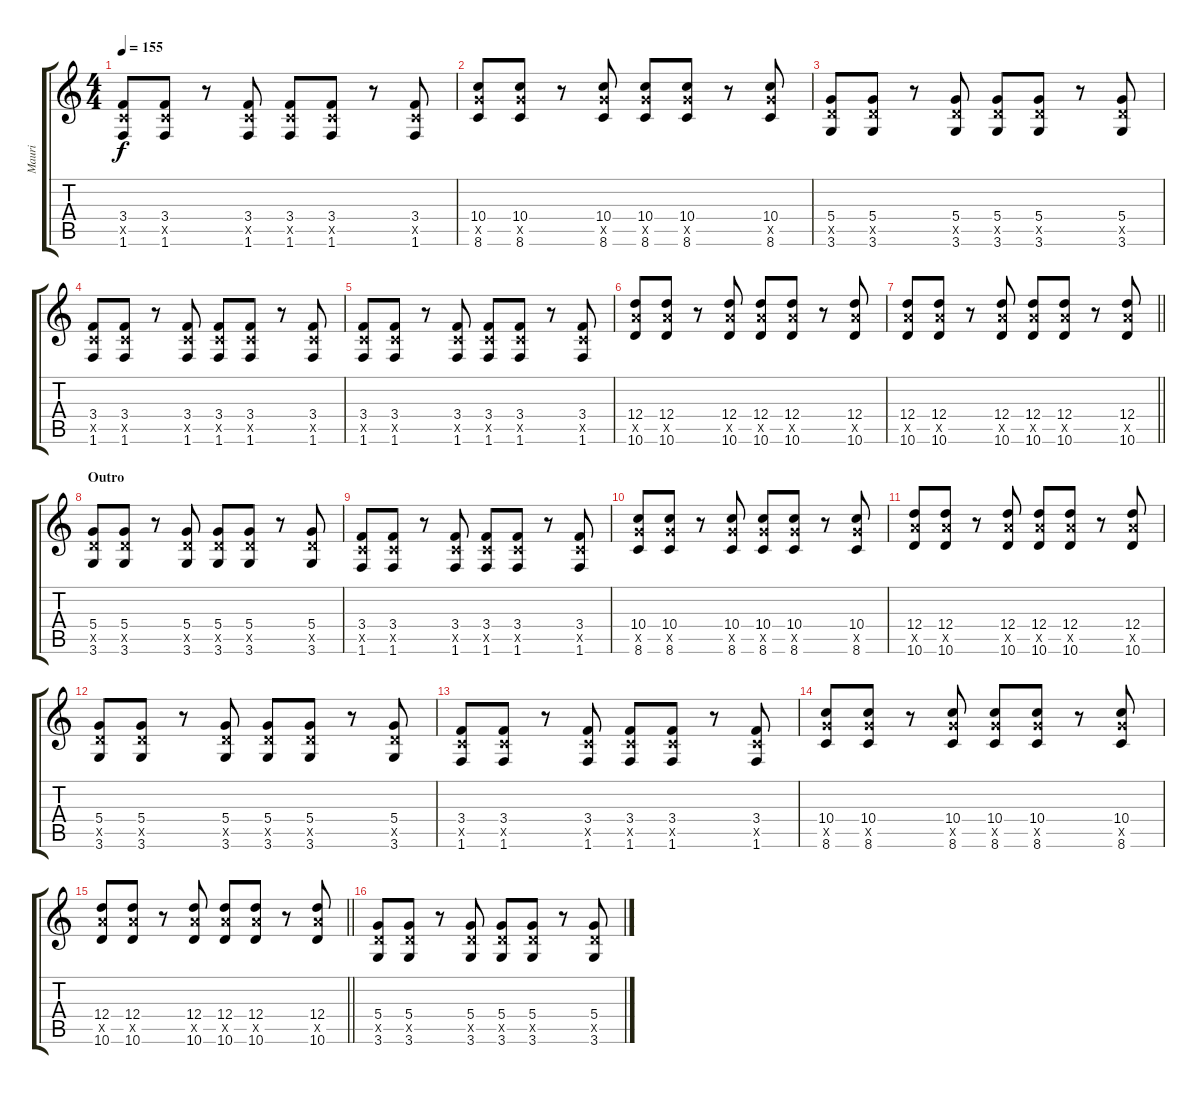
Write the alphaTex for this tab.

\track ("Mauri" "Mauri") {instrument electricguitarclean}
\staff {score tabs}
\tuning (E4 B3 G3 D3 A2 E2) {hide}
\ts (4 4)
\tempo 155
\clef g2
\ks c
(3.4 3.5{x} 1.6).8{dy f} (3.4 3.5{x} 1.6).8 r.8 (3.4 3.5{x} 1.6).8 (3.4 3.5{x} 1.6).8 (3.4 3.5{x} 1.6).8 r.8 (3.4 3.5{x} 1.6).8 |
(10.4 10.5{x} 8.6).8 (10.4 10.5{x} 8.6).8 r.8 (10.4 10.5{x} 8.6).8 (10.4 10.5{x} 8.6).8 (10.4 10.5{x} 8.6).8 r.8 (10.4 10.5{x} 8.6).8 |
(5.4 5.5{x} 3.6).8 (5.4 5.5{x} 3.6).8 r.8 (5.4 5.5{x} 3.6).8 (5.4 5.5{x} 3.6).8 (5.4 5.5{x} 3.6).8 r.8 (5.4 5.5{x} 3.6).8 |
(3.4 3.5{x} 1.6).8 (3.4 3.5{x} 1.6).8 r.8 (3.4 3.5{x} 1.6).8 (3.4 3.5{x} 1.6).8 (3.4 3.5{x} 1.6).8 r.8 (3.4 3.5{x} 1.6).8 |
(3.4 3.5{x} 1.6).8 (3.4 3.5{x} 1.6).8 r.8 (3.4 3.5{x} 1.6).8 (3.4 3.5{x} 1.6).8 (3.4 3.5{x} 1.6).8 r.8 (3.4 3.5{x} 1.6).8 |
(12.4 12.5{x} 10.6).8 (12.4 12.5{x} 10.6).8 r.8 (12.4 12.5{x} 10.6).8 (12.4 12.5{x} 10.6).8 (12.4 12.5{x} 10.6).8 r.8 (12.4 12.5{x} 10.6).8 |
\barLineRight lightlight
(12.4 12.5{x} 10.6).8 (12.4 12.5{x} 10.6).8 r.8 (12.4 12.5{x} 10.6).8 (12.4 12.5{x} 10.6).8 (12.4 12.5{x} 10.6).8 r.8 (12.4 12.5{x} 10.6).8 |
\section ("" "Outro")
(5.4 5.5{x} 3.6).8 (5.4 5.5{x} 3.6).8 r.8 (5.4 5.5{x} 3.6).8 (5.4 5.5{x} 3.6).8 (5.4 5.5{x} 3.6).8 r.8 (5.4 5.5{x} 3.6).8 |
(3.4 3.5{x} 1.6).8 (3.4 3.5{x} 1.6).8 r.8 (3.4 3.5{x} 1.6).8 (3.4 3.5{x} 1.6).8 (3.4 3.5{x} 1.6).8 r.8 (3.4 3.5{x} 1.6).8 |
(10.4 10.5{x} 8.6).8 (10.4 10.5{x} 8.6).8 r.8 (10.4 10.5{x} 8.6).8 (10.4 10.5{x} 8.6).8 (10.4 10.5{x} 8.6).8 r.8 (10.4 10.5{x} 8.6).8 |
(12.4 12.5{x} 10.6).8 (12.4 12.5{x} 10.6).8 r.8 (12.4 12.5{x} 10.6).8 (12.4 12.5{x} 10.6).8 (12.4 12.5{x} 10.6).8 r.8 (12.4 12.5{x} 10.6).8 |
(5.4 5.5{x} 3.6).8 (5.4 5.5{x} 3.6).8 r.8 (5.4 5.5{x} 3.6).8 (5.4 5.5{x} 3.6).8 (5.4 5.5{x} 3.6).8 r.8 (5.4 5.5{x} 3.6).8 |
(3.4 3.5{x} 1.6).8 (3.4 3.5{x} 1.6).8 r.8 (3.4 3.5{x} 1.6).8 (3.4 3.5{x} 1.6).8 (3.4 3.5{x} 1.6).8 r.8 (3.4 3.5{x} 1.6).8 |
(10.4 10.5{x} 8.6).8 (10.4 10.5{x} 8.6).8 r.8 (10.4 10.5{x} 8.6).8 (10.4 10.5{x} 8.6).8 (10.4 10.5{x} 8.6).8 r.8 (10.4 10.5{x} 8.6).8 |
\barLineRight lightlight
(12.4 12.5{x} 10.6).8 (12.4 12.5{x} 10.6).8 r.8 (12.4 12.5{x} 10.6).8 (12.4 12.5{x} 10.6).8 (12.4 12.5{x} 10.6).8 r.8 (12.4 12.5{x} 10.6).8 |
\section ("" "")
(5.4 5.5{x} 3.6).8 (5.4 5.5{x} 3.6).8 r.8 (5.4 5.5{x} 3.6).8 (5.4 5.5{x} 3.6).8 (5.4 5.5{x} 3.6).8 r.8 (5.4 5.5{x} 3.6).8
